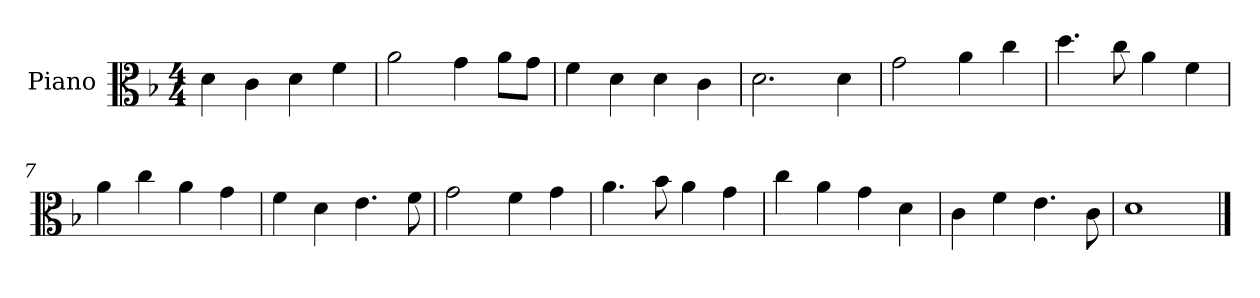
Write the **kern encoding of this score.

**kern
*part1
*staff1
*I"Piano
*I'Pno
*clefC3
*k[b-]
*M4/4
=1
4d\
4c\
4d\
4f\
=2
2a\
4g\
8a\L
8g\J
=3
4f\
4d\
4d\
4c\
=4
2.d\
4d\
=5
2g\
4a\
4cc\
=6
4.dd\
8cc\
4a\
4f\
=7
4a\
4cc\
4a\
4g\
=8
4f\
4d\
4.e\
8f\
=9
2g\
4f\
4g\
=10
4.a\
8b-\
4a\
4g\
=11
4cc\
4a\
4g\
4d\
=12
4c\
4f\
4.e\
8c\
=13
1d
==
*-
